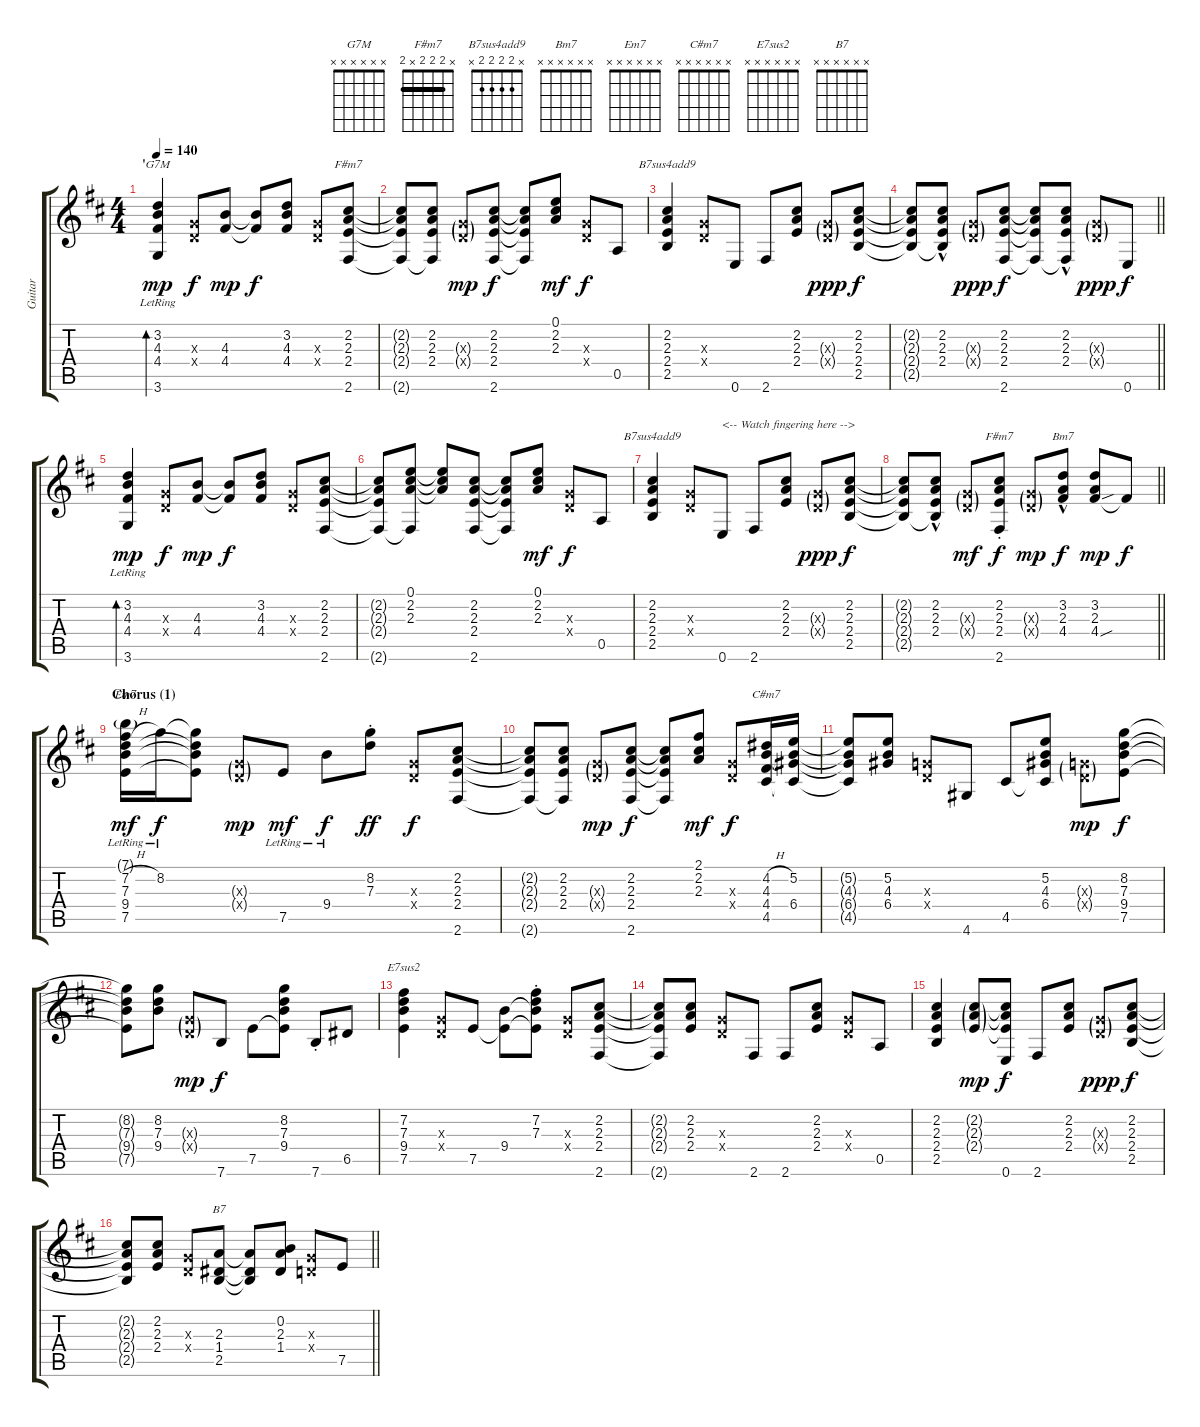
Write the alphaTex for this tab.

\track ("Guitar" "Guitar") {instrument electricguitarjazz}
\staff {score tabs}
\tuning (E4 B3 G3 D3 A2 E2) {hide}
\chord ("G7M" x x x x x x)
\chord ("F#m7" x x x x x x)
\chord ("B7sus4add9" x x x x x x)
\chord ("B7sus4add9" x 2 2 2 2 x)
\chord ("F#m7" x 2 2 2 x 2) {barre 2}
\chord ("Bm7" x x x x x x)
\chord ("Em7" x x x x x x)
\chord ("C#m7" x x x x x x)
\chord ("E7sus2" x x x x x x)
\chord ("B7" x x x x x x)
\ts (4 4)
\section ("" "'")
\tempo 140
\clef g2
\ks bminor
(3.2 4.3 4.4 3.6{lr}).4{bd 120 ch "G7M" dy mp} (0.3{x} 0.4{x}).8{dy f} (4.3 4.4).8{dy mp} (4.3{t} 4.4{t}).8{dy f} (3.2 4.3 4.4).8 (0.3{x} 0.4{x}).8 (2.2 2.3 2.4 2.6).8{ch "F#m7"} |
(2.2{t} 2.3{t} 2.4{t} 2.6{t}).8 (2.2 2.3 2.4 2.6{t}).8 (0.3{g x} 0.4{g x}).8{dy mp} (2.2 2.3 2.4 2.6).8{dy f} (2.2{t} 2.3{t} 2.4{t} 2.6{t}).8 (0.1 2.2 2.3).8{dy mf} (0.3{x} 0.4{x}).8{dy f} 0.5.8 |
(2.2 2.3 2.4 2.5).4{ch "B7sus4add9"} (0.3{x} 0.4{x}).8 0.6.8 2.6.8 (2.2 2.3 2.4).8 (0.3{g x} 0.4{g x}).8{dy ppp} (2.2 2.3 2.4 2.5).8{dy f} |
\barLineRight lightlight
(2.2{t} 2.3{t} 2.4{t} 2.5{t}).8 (2.2{hac} 2.3{hac} 2.4{hac} 2.5{t}).8 (0.3{g x} 0.4{g x}).8{dy ppp} (2.2 2.3 2.4 2.6).8{dy f} (2.2{t} 2.3{t} 2.4{t} 2.6{t}).8 (2.2{hac} 2.3{hac} 2.4{hac} 2.6{t}).8 (0.3{g x} 0.4{g x}).8{dy ppp} 0.6.8{dy f} |
(3.2 4.3 4.4 3.6{lr}).4{bd 120 dy mp} (0.3{x} 0.4{x}).8{dy f} (4.3 4.4).8{dy mp} (4.3{t} 4.4{t}).8{dy f} (3.2 4.3 4.4).8 (0.3{x} 0.4{x}).8 (2.2 2.3 2.4 2.6).8 |
(2.2{t} 2.3{t} 2.4{t} 2.6{t}).8 (0.1 2.2 2.3 2.6{t}).8 (0.1{t} 2.2{t} 2.3{t}).8 (2.2 2.3 2.4 2.6).8 (2.2{t} 2.3{t} 2.4{t} 2.6{t}).8 (0.1 2.2 2.3).8{dy mf} (0.3{x} 0.4{x}).8{dy f} 0.5.8 |
(2.2 2.3 2.4 2.5).4{ch "B7sus4add9"} (0.3{x} 0.4{x}).8 0.6.8{txt "<-- Watch fingering here -->"} 2.6.8 (2.2 2.3 2.4).8 (0.3{g x} 0.4{g x}).8{dy ppp} (2.2 2.3 2.4 2.5).8{dy f} |
\barLineRight lightlight
(2.2{t} 2.3{t} 2.4{t} 2.5{t}).8 (2.2{hac} 2.3{hac} 2.4{hac} 2.5{t}).8 (0.3{g x} 0.4{g x}).8{dy mf} (2.2{st} 2.3{st} 2.4{st} 2.6{st}).8{ch "F#m7" dy f} (0.3{g x} 0.4{g x}).8{dy mp} (3.2{hac} 2.3{hac} 4.4{hac}).8{ch "Bm7" dy f} (3.2 2.3 4.4{sou}).8{dy mp} 4.4{t}.8{dy f} |
\section ("" "Chorus (1)")
(7.1{g} 7.2{h} 7.3{lr} 9.4{lr} 7.5{lr}).16{ch "Em7" dy mf} 8.2{lr}.16{dy f} (8.2{t} 7.3{t} 9.4{t} 7.5{t}).8 (0.3{g x} 0.4{g x}).8{dy mp} 7.5{lr}.8{dy mf} 9.4{lr}.8{dy f} (8.2{st} 7.3{st}).8{dy ff} (0.3{x} 0.4{x}).8{dy f} (2.2 2.3 2.4 2.6).8 |
(2.2{t} 2.3{t} 2.4{t} 2.6{t}).8 (2.2 2.3 2.4 2.6{t}).8 (0.3{g x} 0.4{g x}).8{dy mp} (2.2 2.3 2.4 2.6).8{dy f} (2.2{t} 2.3{t} 2.4{t} 2.6{t}).8 (2.1 2.2 2.3).8{dy mf} (0.3{x} 0.4{x}).8{dy f} (4.2{h} 4.3 4.4{h} 4.5).16{ch "C#m7"} (5.2 4.3{t} 6.4 4.5{t}).16 |
(5.2{t} 4.3{t} 6.4{t} 4.5{t}).8 (5.2 4.3 6.4).8 (0.3{x} 0.4{x}).8 4.6.8 4.5.8 (5.2 4.3 6.4 4.5{t}).8 (0.3{g x} 0.4{g x}).8{dy mp} (8.2 7.3 9.4 7.5).8{dy f} |
(8.2{t} 7.3{t} 9.4{t} 7.5{t}).8 (8.2 7.3 9.4).8 (0.3{g x} 0.4{g x}).8{dy mp} 7.6.8{dy f} 7.5.8 (8.2 7.3 9.4 7.5{t}).8 7.6{st}.8 6.5.8 |
(7.2 7.3 9.4 7.5).4{ch "E7sus2"} (0.3{x} 0.4{x}).8 7.5.8 (9.4 7.5{t}).8 (7.2{st} 7.3{st} 9.4{t} 7.5{t}).8 (0.3{x} 0.4{x}).8 (2.2 2.3 2.4 2.6).8 |
(2.2{t} 2.3{t} 2.4{t} 2.6{t}).8 (2.2 2.3 2.4).8 (0.3{x} 0.4{x}).8 2.6.8 2.6.8 (2.2 2.3 2.4).8 (0.3{x} 0.4{x}).8 0.5.8 |
(2.2 2.3 2.4 2.5).4 (2.2{g} 2.3{g} 2.4{g}).8{dy mp} (2.2{t} 2.3{t} 2.4{t} 0.6).8{dy f} 2.6.8 (2.2 2.3 2.4).8 (0.3{g x} 0.4{g x}).8{dy ppp} (2.2 2.3 2.4 2.5).8{dy f} |
\barLineRight lightlight
(2.2{t} 2.3{t} 2.4{t} 2.5{t}).8 (2.2 2.3 2.4).8 (0.3{x} 0.4{x}).8 (2.3 1.4 2.5).8{ch "B7"} (2.3{t} 1.4{t} 2.5{t}).8 (0.2 2.3 1.4).8 (0.3{x} 0.4{x}).8 7.5.8
